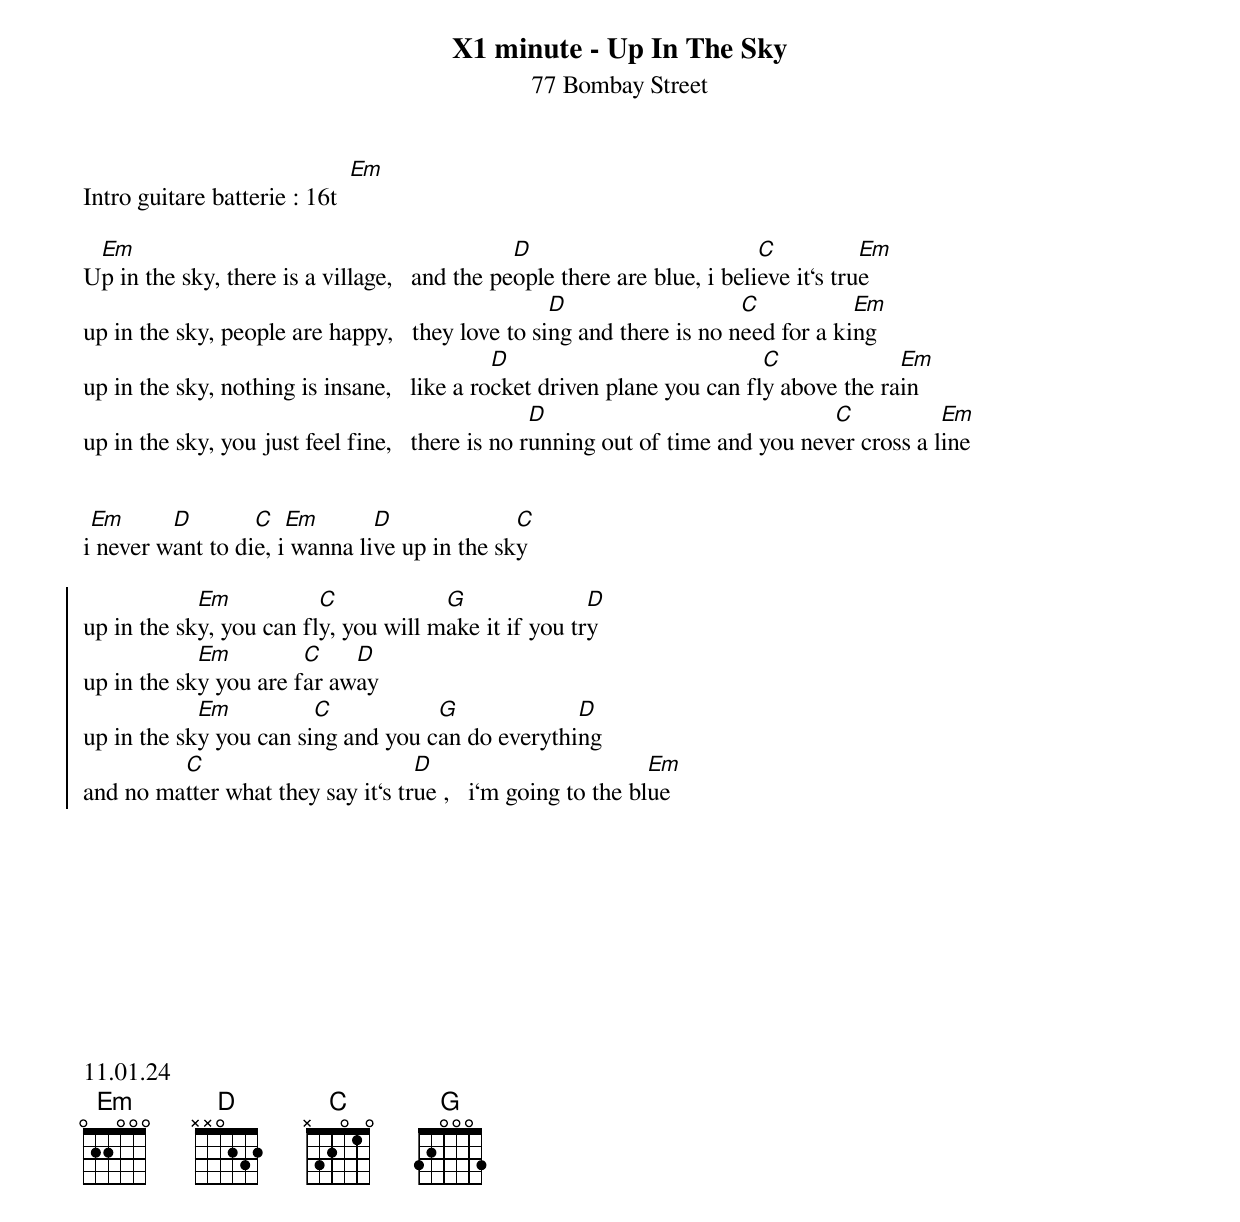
{title: X1 minute - Up In The Sky}
{subtitle: 77 Bombay Street }
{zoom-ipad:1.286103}
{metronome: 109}

Intro guitare batterie : 16t  [Em]

U[Em]p in the sky, there is a village,   and the pe[D]ople there are blue, i beli[C]eve it‘s tru[Em]e
up in the sky, people are happy,   they love to si[D]ng and there is no n[C]eed for a ki[Em]ng
up in the sky, nothing is insane,   like a ro[D]cket driven plane you can fl[C]y above the ra[Em]in
up in the sky, you just feel fine,   there is no r[D]unning out of time and you nev[C]er cross a l[Em]ine


i[Em] never w[D]ant to di[C]e, i[Em] wanna li[D]ve up in the sk[C]y

{soc}
up in the sk[Em]y, you can fl[C]y,	you will m[G]ake it if you tr[D]y
up in the sk[Em]y you are f[C]ar aw[D]ay
up in the sk[Em]y you can si[C]ng and you c[G]an do everythi[D]ng
and no ma[C]tter what they say it‘s tr[D]ue ,   i‘m going to the bl[Em]ue
{eoc}










11.01.24
